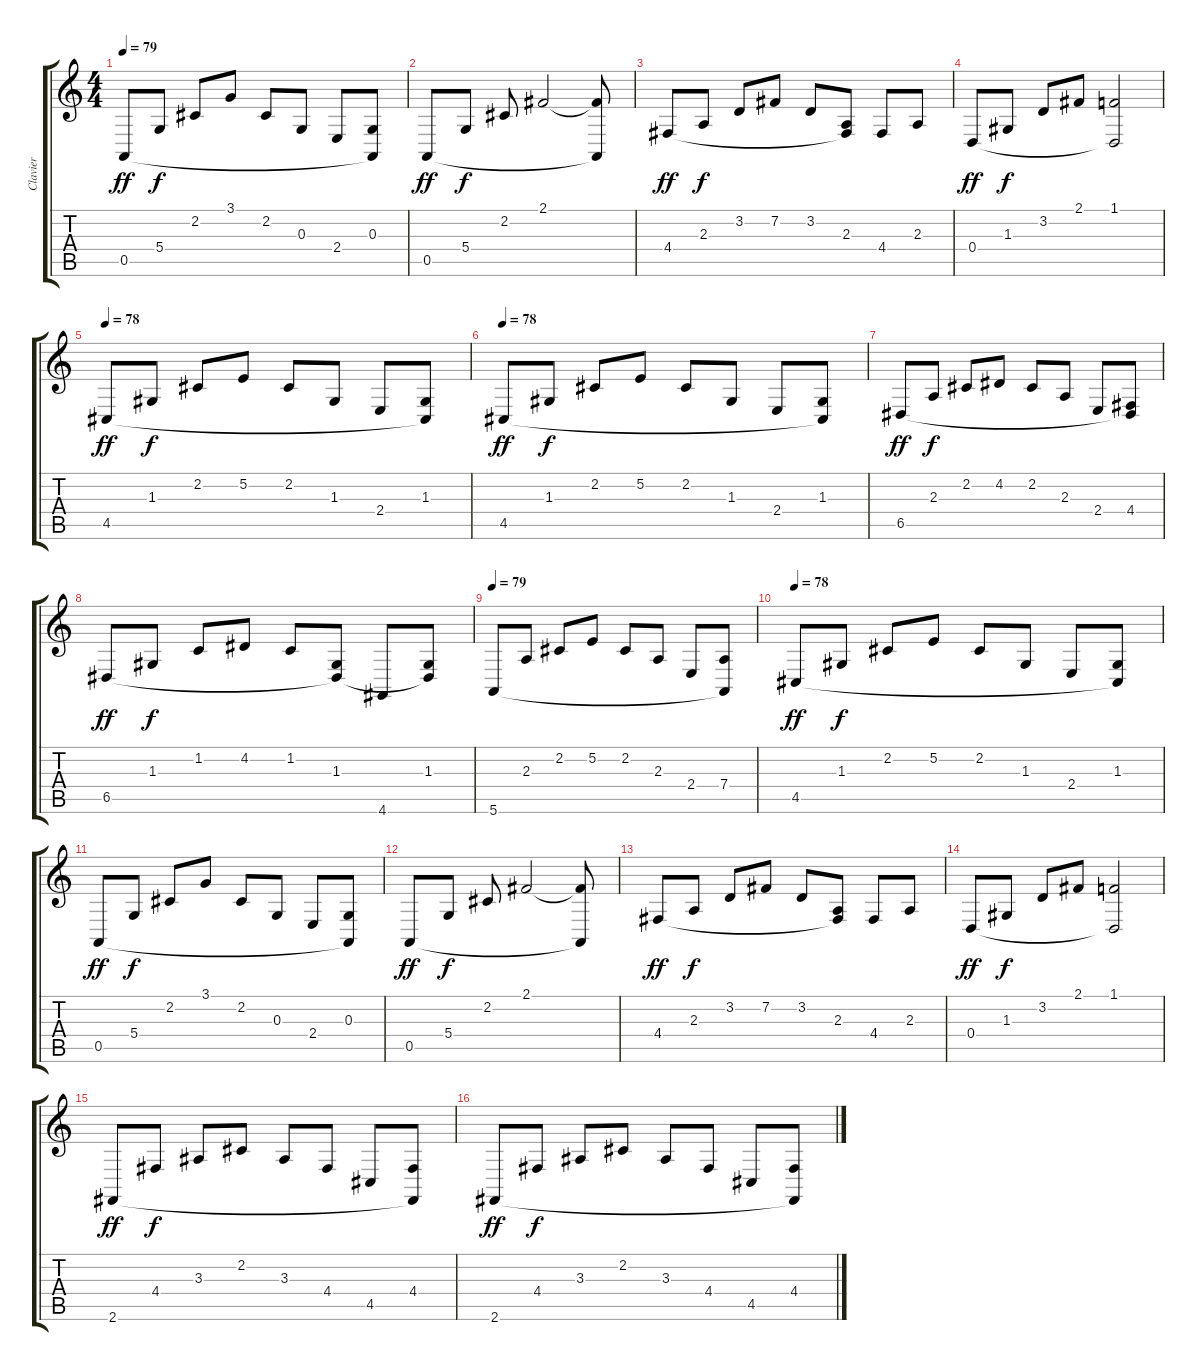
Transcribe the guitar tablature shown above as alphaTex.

\track ("Clavier" "Clavier") {instrument sitar}
\staff {score tabs}
\tuning (E4 B3 G3 D3 A2 E2) {hide}
\ts (4 4)
\tempo 79
\clef g2
\ks c
0.5.8{dy ff} 5.4.8{dy f} 2.2.8 3.1.8 2.2.8 0.3.8 2.4.8 (0.3 0.5{t}).8 |
0.5.8{dy ff} 5.4.8{dy f} 2.2.8 2.1.2 (2.1{t} 0.5{t}).8 |
4.4.8{dy ff} 2.3.8{dy f} 3.2.8 7.2.8 3.2.8 (2.3 4.4{t}).8 4.4.8 2.3.8 |
0.4.8{dy ff} 1.3.8{dy f} 3.2.8 2.1.8 (1.1 0.4{t}).2 |
\tempo 78
4.5.8{dy ff} 1.3.8{dy f} 2.2.8 5.2.8 2.2.8 1.3.8 2.4.8 (1.3 4.5{t}).8 |
\tempo 78
4.5.8{dy ff} 1.3.8{dy f} 2.2.8 5.2.8 2.2.8 1.3.8 2.4.8 (1.3 4.5{t}).8 |
6.5.8{dy ff} 2.3.8{dy f} 2.2.8 4.2.8 2.2.8 2.3.8 2.4.8 (4.4 6.5{t}).8 |
6.5.8{dy ff} 1.3.8{dy f} 1.2.8 4.2.8 1.2.8 (1.3 6.5{t}).8 4.6.8 (1.3 6.5{t}).8 |
\tempo 79
5.6.8 2.3.8 2.2.8 5.2.8 2.2.8 2.3.8 2.4.8 (7.4 5.6{t}).8 |
\tempo 78
4.5.8{dy ff} 1.3.8{dy f} 2.2.8 5.2.8 2.2.8 1.3.8 2.4.8 (1.3 4.5{t}).8 |
0.5.8{dy ff} 5.4.8{dy f} 2.2.8 3.1.8 2.2.8 0.3.8 2.4.8 (0.3 0.5{t}).8 |
0.5.8{dy ff} 5.4.8{dy f} 2.2.8 2.1.2 (2.1{t} 0.5{t}).8 |
4.4.8{dy ff} 2.3.8{dy f} 3.2.8 7.2.8 3.2.8 (2.3 4.4{t}).8 4.4.8 2.3.8 |
0.4.8{dy ff} 1.3.8{dy f} 3.2.8 2.1.8 (1.1 0.4{t}).2 |
2.6.8{dy ff} 4.4.8{dy f} 3.3.8 2.2.8 3.3.8 4.4.8 4.5.8 (4.4 2.6{t}).8 |
2.6.8{dy ff} 4.4.8{dy f} 3.3.8 2.2.8 3.3.8 4.4.8 4.5.8 (4.4 2.6{t}).8
